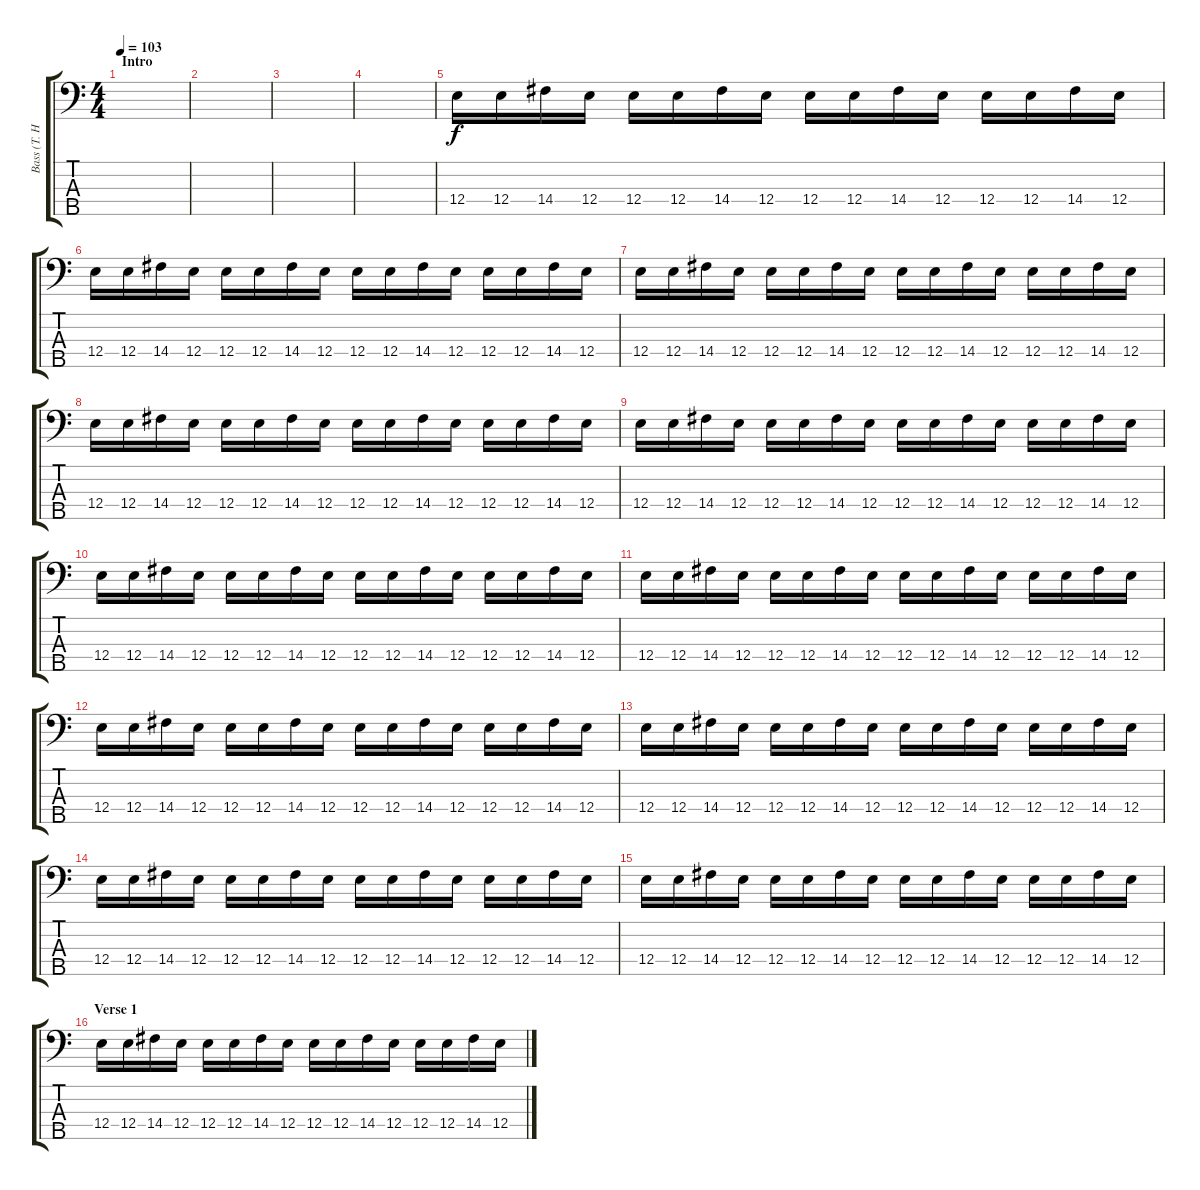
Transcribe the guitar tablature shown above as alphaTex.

\track ("Bass (T. Hamilton)" "Bass (T. H") {instrument electricbassfinger}
\staff {score tabs}
\tuning (G2 D2 A1 E1 B0) {hide}
\ts (4 4)
\section ("" "Intro")
\tempo 103
\clef f4
\ks c
|
|
|
|
12.4.16 12.4.16 14.4.16 12.4.16 12.4.16 12.4.16 14.4.16 12.4.16 12.4.16 12.4.16 14.4.16 12.4.16 12.4.16 12.4.16 14.4.16 12.4.16 |
12.4.16 12.4.16 14.4.16 12.4.16 12.4.16 12.4.16 14.4.16 12.4.16 12.4.16 12.4.16 14.4.16 12.4.16 12.4.16 12.4.16 14.4.16 12.4.16 |
12.4.16 12.4.16 14.4.16 12.4.16 12.4.16 12.4.16 14.4.16 12.4.16 12.4.16 12.4.16 14.4.16 12.4.16 12.4.16 12.4.16 14.4.16 12.4.16 |
12.4.16 12.4.16 14.4.16 12.4.16 12.4.16 12.4.16 14.4.16 12.4.16 12.4.16 12.4.16 14.4.16 12.4.16 12.4.16 12.4.16 14.4.16 12.4.16 |
12.4.16 12.4.16 14.4.16 12.4.16 12.4.16 12.4.16 14.4.16 12.4.16 12.4.16 12.4.16 14.4.16 12.4.16 12.4.16 12.4.16 14.4.16 12.4.16 |
12.4.16 12.4.16 14.4.16 12.4.16 12.4.16 12.4.16 14.4.16 12.4.16 12.4.16 12.4.16 14.4.16 12.4.16 12.4.16 12.4.16 14.4.16 12.4.16 |
12.4.16 12.4.16 14.4.16 12.4.16 12.4.16 12.4.16 14.4.16 12.4.16 12.4.16 12.4.16 14.4.16 12.4.16 12.4.16 12.4.16 14.4.16 12.4.16 |
12.4.16 12.4.16 14.4.16 12.4.16 12.4.16 12.4.16 14.4.16 12.4.16 12.4.16 12.4.16 14.4.16 12.4.16 12.4.16 12.4.16 14.4.16 12.4.16 |
12.4.16 12.4.16 14.4.16 12.4.16 12.4.16 12.4.16 14.4.16 12.4.16 12.4.16 12.4.16 14.4.16 12.4.16 12.4.16 12.4.16 14.4.16 12.4.16 |
12.4.16 12.4.16 14.4.16 12.4.16 12.4.16 12.4.16 14.4.16 12.4.16 12.4.16 12.4.16 14.4.16 12.4.16 12.4.16 12.4.16 14.4.16 12.4.16 |
12.4.16 12.4.16 14.4.16 12.4.16 12.4.16 12.4.16 14.4.16 12.4.16 12.4.16 12.4.16 14.4.16 12.4.16 12.4.16 12.4.16 14.4.16 12.4.16 |
\section ("" "Verse 1")
12.4.16 12.4.16 14.4.16 12.4.16 12.4.16 12.4.16 14.4.16 12.4.16 12.4.16 12.4.16 14.4.16 12.4.16 12.4.16 12.4.16 14.4.16 12.4.16
